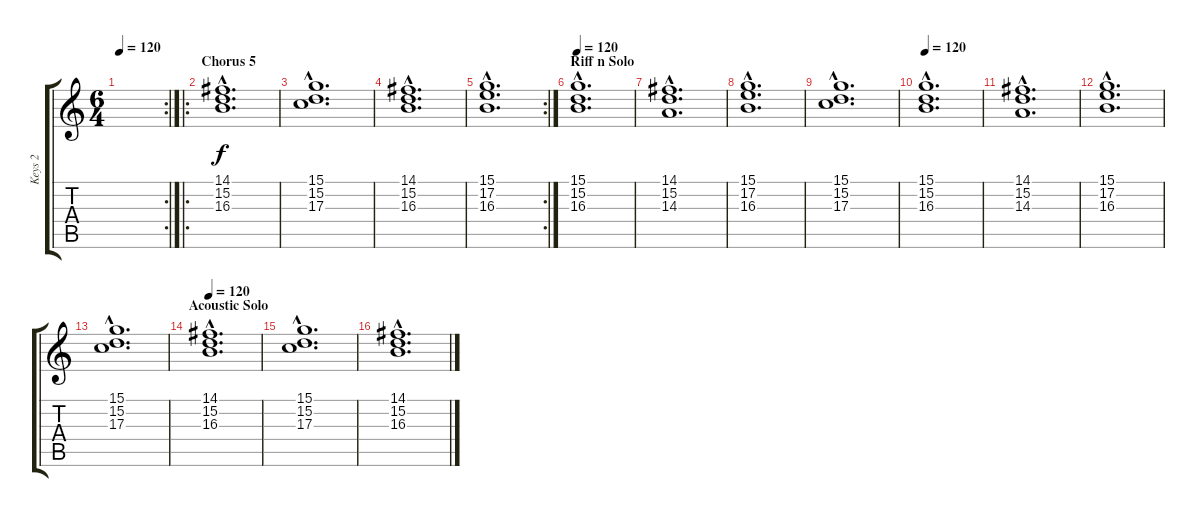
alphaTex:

\track ("Keys 2" "Keys 2") {instrument pad6metallic}
\staff {score tabs}
\tuning (E4 B3 G3 D3 A2 E2) {hide}
\rc 2
\ts (6 4)
\tempo 120
\clef g2
\ks c
|
\ro
\section ("" "Chorus 5")
(14.1{hac} 15.2{hac} 16.3{hac}).1{d instrument stringensemble1} |
(15.1{hac} 15.2{hac} 17.3{hac}).1{d} |
(14.1{hac} 15.2{hac} 16.3{hac}).1{d} |
\rc 2
(15.1{hac} 17.2{hac} 16.3{hac}).1{d} |
\section ("" "Riff n Solo")
\tempo 120
(15.1{hac} 15.2{hac} 16.3{hac}).1{d} |
(14.1{hac} 15.2{hac} 14.3{hac}).1{d} |
(15.1{hac} 17.2{hac} 16.3{hac}).1{d} |
(15.1{hac} 15.2{hac} 17.3{hac}).1{d} |
\tempo 120
(15.1{hac} 15.2{hac} 16.3{hac}).1{d} |
(14.1{hac} 15.2{hac} 14.3{hac}).1{d} |
(15.1{hac} 17.2{hac} 16.3{hac}).1{d} |
(15.1{hac} 15.2{hac} 17.3{hac}).1{d} |
\section ("" "Acoustic Solo")
\tempo 120
(14.1{hac} 15.2{hac} 16.3{hac}).1{d volume 10 instrument stringensemble1} |
(15.1{hac} 15.2{hac} 17.3{hac}).1{d} |
(14.1{hac} 15.2{hac} 16.3{hac}).1{d}
